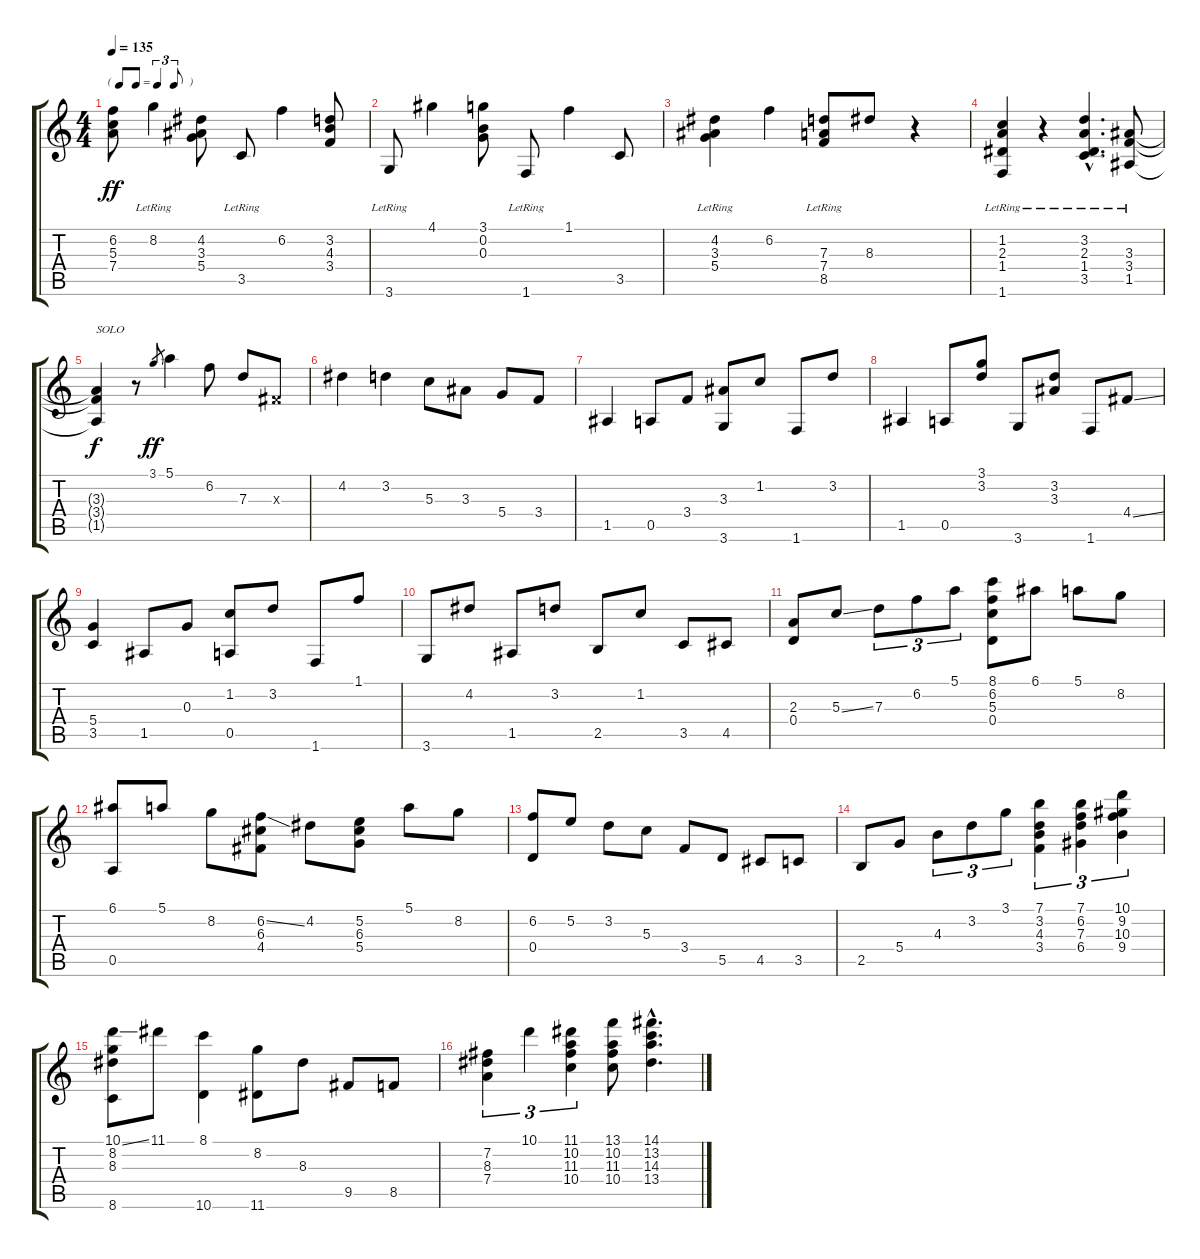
\track "" {instrument acousticguitarnylon}
\staff {score tabs}
\tuning (E4 B3 G3 D3 A2 E2) {hide}
\ts (4 4)
\tf triplet8th
\tempo 135
\clef g2
\ks c
(6.2 5.3 7.4).8{dy ff} 8.2{lr}.4 (4.2 3.3 5.4).8 3.5{lr}.8 6.2.4 (3.2 4.3 3.4).8 |
3.6{lr}.8 4.1.4 (3.1 0.2 0.3).8 1.6{lr}.8 1.1.4 3.5.8 |
(4.2 3.3 5.4{lr}).4 6.2.4 (7.3 7.4 8.5{lr}).8 8.3.8 r.4 |
(1.2 2.3 1.4 1.6{lr}).4 r.4 (3.2{hac} 2.3{hac} 1.4{hac} 3.5{hac lr}).4{d} (3.3 3.4 1.5{lr}).8 |
(3.3{t} 3.4{t} 1.5{t}).4{txt "SOLO" dy f} r.8 3.1.8{gr dy ff} 5.1.4 6.2.8 7.3.8 -1.3{x}.8 |
4.2.4 3.2.4 5.3.8 3.3.8 5.4.8 3.4.8 |
1.5.4 0.5.8 3.4.8 (3.3 3.6).8 1.2.8 1.6.8 3.2.8 |
1.5.4 0.5.8 (3.1 3.2).8 3.6.8 (3.2 3.3).8 1.6.8 4.4{ss}.8 |
(5.4 3.5).4 1.5.8 0.3.8 (1.2 0.5).8 3.2.8 1.6.8 1.1.8 |
3.6.8 4.2.8 1.5.8 3.2.8 2.5.8 1.2.8 3.5.8 4.5.8 |
(2.3 0.4).8 5.3{ss}.8 7.3.8{tu (3 2)} 6.2.8{tu (3 2)} 5.1.8{tu (3 2)} (8.1 6.2 5.3 0.4).8 6.1.8 5.1.8 8.2.8 |
(6.1 0.5).8 5.1.8 8.2.8 (6.2{ss} 6.3 4.4).8 4.2.8 (5.2 6.3 5.4).8 5.1.8 8.2.8 |
(6.2 0.4).8 5.2.8 3.2.8 5.3.8 3.4.8 5.5.8 4.5.8 3.5.8 |
2.5.8 5.4.8 4.3.8{tu (3 2)} 3.2.8{tu (3 2)} 3.1.8{tu (3 2)} (7.1 3.2 4.3 3.4).4{tu (3 2)} (7.1 6.2 7.3 6.4).4{tu (3 2)} (10.1 9.2 10.3 9.4).4{tu (3 2)} |
(10.1{ss} 8.2 8.3 8.6).8 11.1.8 (8.1 10.6).4 (8.2 11.6).8 8.3.8 9.5.8 8.5.8 |
(7.2 8.3 7.4).4{tu (3 2)} 10.1.4{tu (3 2)} (11.1 10.2 11.3 10.4).4{tu (3 2)} (13.1 10.2 11.3 10.4).8 (14.1{hac} 13.2{hac} 14.3{hac} 13.4{hac}).4{d}
